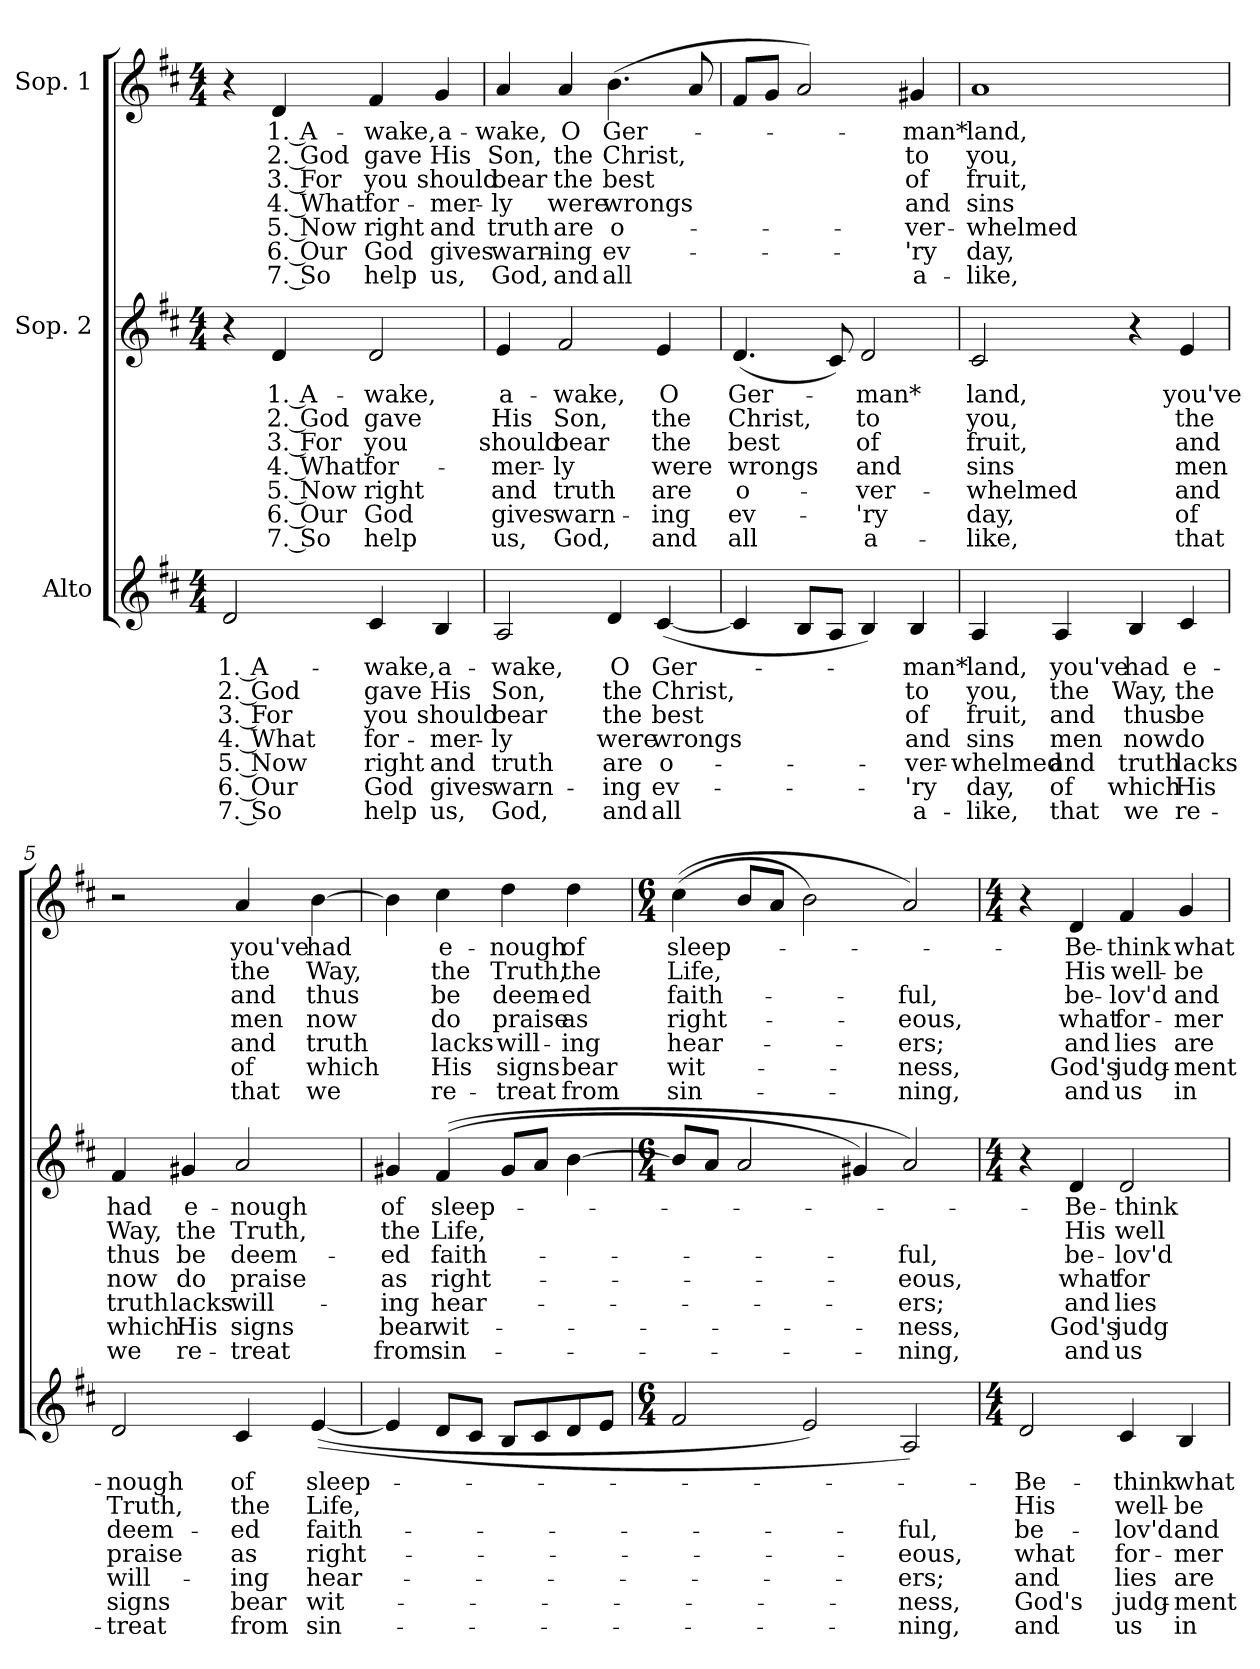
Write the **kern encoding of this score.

**kern	**text	**text	**text	**text	**text	**text	**text	**kern	**text	**text	**text	**text	**text	**text	**text	**kern	**text	**text	**text	**text	**text	**text	**text
*part3	*part3	*part3	*part3	*part3	*part3	*part3	*part3	*part2	*part2	*part2	*part2	*part2	*part2	*part2	*part2	*part1	*part1	*part1	*part1	*part1	*part1	*part1	*part1
*staff3	*staff3	*staff3	*staff3	*staff3	*staff3	*staff3	*staff3	*staff2	*staff2	*staff2	*staff2	*staff2	*staff2	*staff2	*staff2	*staff1	*staff1	*staff1	*staff1	*staff1	*staff1	*staff1	*staff1
*I"Alto	*	*	*	*	*	*	*	*I"Sop. 2	*	*	*	*	*	*	*	*I"Sop. 1	*	*	*	*	*	*	*
*clefG2	*	*	*	*	*	*	*	*clefG2	*	*	*	*	*	*	*	*clefG2	*	*	*	*	*	*	*
*k[f#c#]	*	*	*	*	*	*	*	*k[f#c#]	*	*	*	*	*	*	*	*k[f#c#]	*	*	*	*	*	*	*
*D:	*	*	*	*	*	*	*	*D:	*	*	*	*	*	*	*	*D:	*	*	*	*	*	*	*
*M4/4	*	*	*	*	*	*	*	*M4/4	*	*	*	*	*	*	*	*M4/4	*	*	*	*	*	*	*
=1	=1	=1	=1	=1	=1	=1	=1	=1	=1	=1	=1	=1	=1	=1	=1	=1	=1	=1	=1	=1	=1	=1	=1
!	!LO:LY:b	!LO:LY:b	!LO:LY:b	!LO:LY:b	!LO:LY:b	!LO:LY:b	!LO:LY:b	!	!	!	!	!	!	!	!	!	!	!	!	!	!	!	!
2d/	1. A-	2. God	3. For	4. What	5. Now	6. Our	7. So	4r	.	.	.	.	.	.	.	4r	.	.	.	.	.	.	.
!	!	!	!	!	!	!	!	!	!LO:LY:b	!LO:LY:b	!LO:LY:b	!LO:LY:b	!LO:LY:b	!LO:LY:b	!LO:LY:b	!	!LO:LY:b	!LO:LY:b	!LO:LY:b	!LO:LY:b	!LO:LY:b	!LO:LY:b	!LO:LY:b
.	.	.	.	.	.	.	.	4d/	1. A-	2. God	3. For	4. What	5. Now	6. Our	7. So	4d/	1. A-	2. God	3. For	4. What	5. Now	6. Our	7. So
!	!LO:LY:b	!LO:LY:b	!LO:LY:b	!LO:LY:b	!LO:LY:b	!LO:LY:b	!LO:LY:b	!	!LO:LY:b	!LO:LY:b	!LO:LY:b	!LO:LY:b	!LO:LY:b	!LO:LY:b	!LO:LY:b	!	!LO:LY:b	!LO:LY:b	!LO:LY:b	!LO:LY:b	!LO:LY:b	!LO:LY:b	!LO:LY:b
4c#/	-wake,	gave	you	for-	right	God	help	2d/	-wake,	gave	you	for-	right	God	help	4f#/	-wake,	gave	you	for-	right	God	help
!	!LO:LY:b	!LO:LY:b	!LO:LY:b	!LO:LY:b	!LO:LY:b	!LO:LY:b	!LO:LY:b	!	!	!	!	!	!	!	!	!	!LO:LY:b	!LO:LY:b	!LO:LY:b	!LO:LY:b	!LO:LY:b	!LO:LY:b	!LO:LY:b
4B/	a-	His	should	-mer-	and	gives	us,	.	.	.	.	.	.	.	.	4g/	a-	His	should	-mer-	and	gives	us,
=2	=2	=2	=2	=2	=2	=2	=2	=2	=2	=2	=2	=2	=2	=2	=2	=2	=2	=2	=2	=2	=2	=2	=2
!	!LO:LY:b	!LO:LY:b	!LO:LY:b	!LO:LY:b	!LO:LY:b	!LO:LY:b	!LO:LY:b	!	!LO:LY:b	!LO:LY:b	!LO:LY:b	!LO:LY:b	!LO:LY:b	!LO:LY:b	!LO:LY:b	!	!LO:LY:b	!LO:LY:b	!LO:LY:b	!LO:LY:b	!LO:LY:b	!LO:LY:b	!LO:LY:b
2A/	-wake,	Son,	bear	-ly	truth	warn-	God,	4e/	a-	His	should	-mer-	and	gives	us,	4a/	-wake,	Son,	bear	-ly	truth	warn-	God,
!	!	!	!	!	!	!	!	!	!LO:LY:b	!LO:LY:b	!LO:LY:b	!LO:LY:b	!LO:LY:b	!LO:LY:b	!LO:LY:b	!	!LO:LY:b	!LO:LY:b	!LO:LY:b	!LO:LY:b	!LO:LY:b	!LO:LY:b	!LO:LY:b
.	.	.	.	.	.	.	.	2f#/	-wake,	Son,	bear	-ly	truth	warn-	God,	4a/	O	the	the	were	are	-ing	and
!	!LO:LY:b	!LO:LY:b	!LO:LY:b	!LO:LY:b	!LO:LY:b	!LO:LY:b	!LO:LY:b	!	!	!	!	!	!	!	!	!	!LO:LY:b	!LO:LY:b	!LO:LY:b	!LO:LY:b	!LO:LY:b	!LO:LY:b	!LO:LY:b
4d/	O	the	the	were	are	-ing	and	.	.	.	.	.	.	.	.	(>4.b\	Ger-	Christ,	best	wrongs	o-	ev-	all
!	!LO:LY:b	!LO:LY:b	!LO:LY:b	!LO:LY:b	!LO:LY:b	!LO:LY:b	!LO:LY:b	!	!LO:LY:b	!LO:LY:b	!LO:LY:b	!LO:LY:b	!LO:LY:b	!LO:LY:b	!LO:LY:b	!	!	!	!	!	!	!	!
(<[4c#/	Ger-	Christ,	best	wrongs	o-	ev-	all	4e/	O	the	the	were	are	-ing	and	.	.	.	.	.	.	.	.
.	.	.	.	.	.	.	.	.	.	.	.	.	.	.	.	8a/	.	.	.	.	.	.	.
=3	=3	=3	=3	=3	=3	=3	=3	=3	=3	=3	=3	=3	=3	=3	=3	=3	=3	=3	=3	=3	=3	=3	=3
!	!	!	!	!	!	!	!	!	!LO:LY:b	!LO:LY:b	!LO:LY:b	!LO:LY:b	!LO:LY:b	!LO:LY:b	!LO:LY:b	!	!	!	!	!	!	!	!
4c#/]	.	.	.	.	.	.	.	(<4.d/	Ger-	Christ,	best	wrongs	o-	ev-	all	8f#/L	.	.	.	.	.	.	.
.	.	.	.	.	.	.	.	.	.	.	.	.	.	.	.	8g/J	.	.	.	.	.	.	.
8B/L	.	.	.	.	.	.	.	.	.	.	.	.	.	.	.	2a/)	.	.	.	.	.	.	.
8A/J	.	.	.	.	.	.	.	8c#/)	.	.	.	.	.	.	.	.	.	.	.	.	.	.	.
!	!	!	!	!	!	!	!	!	!LO:LY:b	!LO:LY:b	!LO:LY:b	!LO:LY:b	!LO:LY:b	!LO:LY:b	!LO:LY:b	!	!	!	!	!	!	!	!
4B/)	.	.	.	.	.	.	.	2d/	-man*	to	of	and	-ver-	-'ry	a-	.	.	.	.	.	.	.	.
!	!LO:LY:b	!LO:LY:b	!LO:LY:b	!LO:LY:b	!LO:LY:b	!LO:LY:b	!LO:LY:b	!	!	!	!	!	!	!	!	!	!LO:LY:b	!LO:LY:b	!LO:LY:b	!LO:LY:b	!LO:LY:b	!LO:LY:b	!LO:LY:b
4B/	-man*	to	of	and	-ver-	-'ry	a-	.	.	.	.	.	.	.	.	4g#X/	-man*	to	of	and	-ver-	-'ry	a-
!!LO:PB:g=z
=4	=4	=4	=4	=4	=4	=4	=4	=4	=4	=4	=4	=4	=4	=4	=4	=4	=4	=4	=4	=4	=4	=4	=4
!	!LO:LY:b	!LO:LY:b	!LO:LY:b	!LO:LY:b	!LO:LY:b	!LO:LY:b	!LO:LY:b	!	!LO:LY:b	!LO:LY:b	!LO:LY:b	!LO:LY:b	!LO:LY:b	!LO:LY:b	!LO:LY:b	!	!LO:LY:b	!LO:LY:b	!LO:LY:b	!LO:LY:b	!LO:LY:b	!LO:LY:b	!LO:LY:b
4A/	land,	you,	fruit,	sins	-whelmed	day,	-like,	2c#/	land,	you,	fruit,	sins	-whelmed	day,	-like,	1a	land,	you,	fruit,	sins	-whelmed	day,	-like,
!	!LO:LY:b	!LO:LY:b	!LO:LY:b	!LO:LY:b	!LO:LY:b	!LO:LY:b	!LO:LY:b	!	!	!	!	!	!	!	!	!	!	!	!	!	!	!	!
4A/	you've	the	and	men	and	of	that	.	.	.	.	.	.	.	.	.	.	.	.	.	.	.	.
!	!LO:LY:b	!LO:LY:b	!LO:LY:b	!LO:LY:b	!LO:LY:b	!LO:LY:b	!LO:LY:b	!	!	!	!	!	!	!	!	!	!	!	!	!	!	!	!
4B/	had	Way,	thus	now	truth	which	we	4r	.	.	.	.	.	.	.	.	.	.	.	.	.	.	.
!	!LO:LY:b	!LO:LY:b	!LO:LY:b	!LO:LY:b	!LO:LY:b	!LO:LY:b	!LO:LY:b	!	!LO:LY:b	!LO:LY:b	!LO:LY:b	!LO:LY:b	!LO:LY:b	!LO:LY:b	!LO:LY:b	!	!	!	!	!	!	!	!
4c#/	e-	the	be	do	lacks	His	re-	4e/	you've	the	and	men	and	of	that	.	.	.	.	.	.	.	.
=5	=5	=5	=5	=5	=5	=5	=5	=5	=5	=5	=5	=5	=5	=5	=5	=5	=5	=5	=5	=5	=5	=5	=5
!	!LO:LY:b	!LO:LY:b	!LO:LY:b	!LO:LY:b	!LO:LY:b	!LO:LY:b	!LO:LY:b	!	!LO:LY:b	!LO:LY:b	!LO:LY:b	!LO:LY:b	!LO:LY:b	!LO:LY:b	!LO:LY:b	!	!	!	!	!	!	!	!
2d/	-nough	Truth,	deem-	praise	will-	signs	-treat	4f#/	had	Way,	thus	now	truth	which	we	2r	.	.	.	.	.	.	.
!	!	!	!	!	!	!	!	!	!LO:LY:b	!LO:LY:b	!LO:LY:b	!LO:LY:b	!LO:LY:b	!LO:LY:b	!LO:LY:b	!	!	!	!	!	!	!	!
.	.	.	.	.	.	.	.	4g#X/	e-	the	be	do	lacks	His	re-	.	.	.	.	.	.	.	.
!	!LO:LY:b	!LO:LY:b	!LO:LY:b	!LO:LY:b	!LO:LY:b	!LO:LY:b	!LO:LY:b	!	!LO:LY:b	!LO:LY:b	!LO:LY:b	!LO:LY:b	!LO:LY:b	!LO:LY:b	!LO:LY:b	!	!LO:LY:b	!LO:LY:b	!LO:LY:b	!LO:LY:b	!LO:LY:b	!LO:LY:b	!LO:LY:b
4c#/	of	the	-ed	as	-ing	bear	from	2a/	-nough	Truth,	deem-	praise	will-	signs	-treat	4a/	you've	the	and	men	and	of	that
!	!LO:LY:b	!LO:LY:b	!LO:LY:b	!LO:LY:b	!LO:LY:b	!LO:LY:b	!LO:LY:b	!	!	!	!	!	!	!	!	!	!LO:LY:b	!LO:LY:b	!LO:LY:b	!LO:LY:b	!LO:LY:b	!LO:LY:b	!LO:LY:b
(<(<[4e/	sleep-	Life,	faith-	right-	hear-	wit-	sin-	.	.	.	.	.	.	.	.	[4b\	had	Way,	thus	now	truth	which	we
=6	=6	=6	=6	=6	=6	=6	=6	=6	=6	=6	=6	=6	=6	=6	=6	=6	=6	=6	=6	=6	=6	=6	=6
!	!	!	!	!	!	!	!	!	!LO:LY:b	!LO:LY:b	!LO:LY:b	!LO:LY:b	!LO:LY:b	!LO:LY:b	!LO:LY:b	!	!	!	!	!	!	!	!
4e/]	.	.	.	.	.	.	.	4g#X/	of	the	-ed	as	-ing	bear	from	4b\]	.	.	.	.	.	.	.
!	!	!	!	!	!	!	!	!	!LO:LY:b	!LO:LY:b	!LO:LY:b	!LO:LY:b	!LO:LY:b	!LO:LY:b	!LO:LY:b	!	!LO:LY:b	!LO:LY:b	!LO:LY:b	!LO:LY:b	!LO:LY:b	!LO:LY:b	!LO:LY:b
8d/L	.	.	.	.	.	.	.	(>(>4f#/	sleep-	Life,	faith-	right-	hear-	wit-	sin-	4cc#\	e-	the	be	do	lacks	His	re-
8c#/J	.	.	.	.	.	.	.	.	.	.	.	.	.	.	.	.	.	.	.	.	.	.	.
!	!	!	!	!	!	!	!	!	!	!	!	!	!	!	!	!	!LO:LY:b	!LO:LY:b	!LO:LY:b	!LO:LY:b	!LO:LY:b	!LO:LY:b	!LO:LY:b
8B/L	.	.	.	.	.	.	.	8g#/L	.	.	.	.	.	.	.	4dd\	-nough	Truth,	deem-	praise	will-	signs	-treat
8c#/	.	.	.	.	.	.	.	8a/J	.	.	.	.	.	.	.	.	.	.	.	.	.	.	.
!	!	!	!	!	!	!	!	!	!	!	!	!	!	!	!	!	!LO:LY:b	!LO:LY:b	!LO:LY:b	!LO:LY:b	!LO:LY:b	!LO:LY:b	!LO:LY:b
8d/	.	.	.	.	.	.	.	[4b\	.	.	.	.	.	.	.	4dd\	of	the	-ed	as	-ing	bear	from
8e/J	.	.	.	.	.	.	.	.	.	.	.	.	.	.	.	.	.	.	.	.	.	.	.
=7	=7	=7	=7	=7	=7	=7	=7	=7	=7	=7	=7	=7	=7	=7	=7	=7	=7	=7	=7	=7	=7	=7	=7
*M6/4	*	*	*	*	*	*	*	*M6/4	*	*	*	*	*	*	*	*M6/4	*	*	*	*	*	*	*
!	!	!	!	!	!	!	!	!	!	!	!	!	!	!	!	!	!LO:LY:b	!LO:LY:b	!LO:LY:b	!LO:LY:b	!LO:LY:b	!LO:LY:b	!LO:LY:b
2f#/	.	.	.	.	.	.	.	8b/L]	.	.	.	.	.	.	.	(>(>4cc#\	sleep-	Life,	faith-	right-	hear-	wit-	sin-
.	.	.	.	.	.	.	.	8a/J	.	.	.	.	.	.	.	.	.	.	.	.	.	.	.
.	.	.	.	.	.	.	.	2a/	.	.	.	.	.	.	.	8b/L	.	.	.	.	.	.	.
.	.	.	.	.	.	.	.	.	.	.	.	.	.	.	.	8a/J	.	.	.	.	.	.	.
2e/)	.	.	.	.	.	.	.	.	.	.	.	.	.	.	.	2b\)	.	.	.	.	.	.	.
.	.	.	.	.	.	.	.	4g#X/)	.	.	.	.	.	.	.	.	.	.	.	.	.	.	.
!	!	!	!LO:LY:b	!LO:LY:b	!LO:LY:b	!LO:LY:b	!LO:LY:b	!	!	!	!LO:LY:b	!LO:LY:b	!LO:LY:b	!LO:LY:b	!LO:LY:b	!	!	!	!LO:LY:b	!LO:LY:b	!LO:LY:b	!LO:LY:b	!LO:LY:b
2A/)	.	.	-ful,	-eous,	-ers;	-ness,	-ning,	2a/)	.	.	-ful,	-eous,	-ers;	-ness,	-ning,	2a/)	.	.	-ful,	-eous,	-ers;	-ness,	-ning,
!!LO:LB:g=z
=8	=8	=8	=8	=8	=8	=8	=8	=8	=8	=8	=8	=8	=8	=8	=8	=8	=8	=8	=8	=8	=8	=8	=8
*M4/4	*	*	*	*	*	*	*	*M4/4	*	*	*	*	*	*	*	*M4/4	*	*	*	*	*	*	*
!	!LO:LY:b	!LO:LY:b	!LO:LY:b	!LO:LY:b	!LO:LY:b	!LO:LY:b	!LO:LY:b	!	!	!	!	!	!	!	!	!	!	!	!	!	!	!	!
2d/	Be-	His	be-	what	and	God's	and	4r	.	.	.	.	.	.	.	4r	.	.	.	.	.	.	.
!	!	!	!	!	!	!	!	!	!LO:LY:b	!LO:LY:b	!LO:LY:b	!LO:LY:b	!LO:LY:b	!LO:LY:b	!LO:LY:b	!	!LO:LY:b	!LO:LY:b	!LO:LY:b	!LO:LY:b	!LO:LY:b	!LO:LY:b	!LO:LY:b
.	.	.	.	.	.	.	.	4d/	Be-	His	be-	what	and	God's	and	4d/	Be-	His	be-	what	and	God's	and
!	!LO:LY:b	!LO:LY:b	!LO:LY:b	!LO:LY:b	!LO:LY:b	!LO:LY:b	!LO:LY:b	!	!LO:LY:b	!LO:LY:b	!LO:LY:b	!LO:LY:b	!LO:LY:b	!LO:LY:b	!LO:LY:b	!	!LO:LY:b	!LO:LY:b	!LO:LY:b	!LO:LY:b	!LO:LY:b	!LO:LY:b	!LO:LY:b
4c#/	-think	well-	-lov'd	for-	lies	judg-	us	2d/	-think	well-	-lov'd	for-	lies	judg-	us	4f#/	-think	well-	-lov'd	for-	lies	judg-	us
!	!LO:LY:b	!LO:LY:b	!LO:LY:b	!LO:LY:b	!LO:LY:b	!LO:LY:b	!LO:LY:b	!	!	!	!	!	!	!	!	!	!LO:LY:b	!LO:LY:b	!LO:LY:b	!LO:LY:b	!LO:LY:b	!LO:LY:b	!LO:LY:b
4B/	what	-be-	and	-mer-	are	-ment	in-	.	.	.	.	.	.	.	.	4g/	what	-be-	and	-mer-	are	-ment	in-
=	=	=	=	=	=	=	=	=	=	=	=	=	=	=	=	=	=	=	=	=	=	=	=
*-	*-	*-	*-	*-	*-	*-	*-	*-	*-	*-	*-	*-	*-	*-	*-	*-	*-	*-	*-	*-	*-	*-	*-
